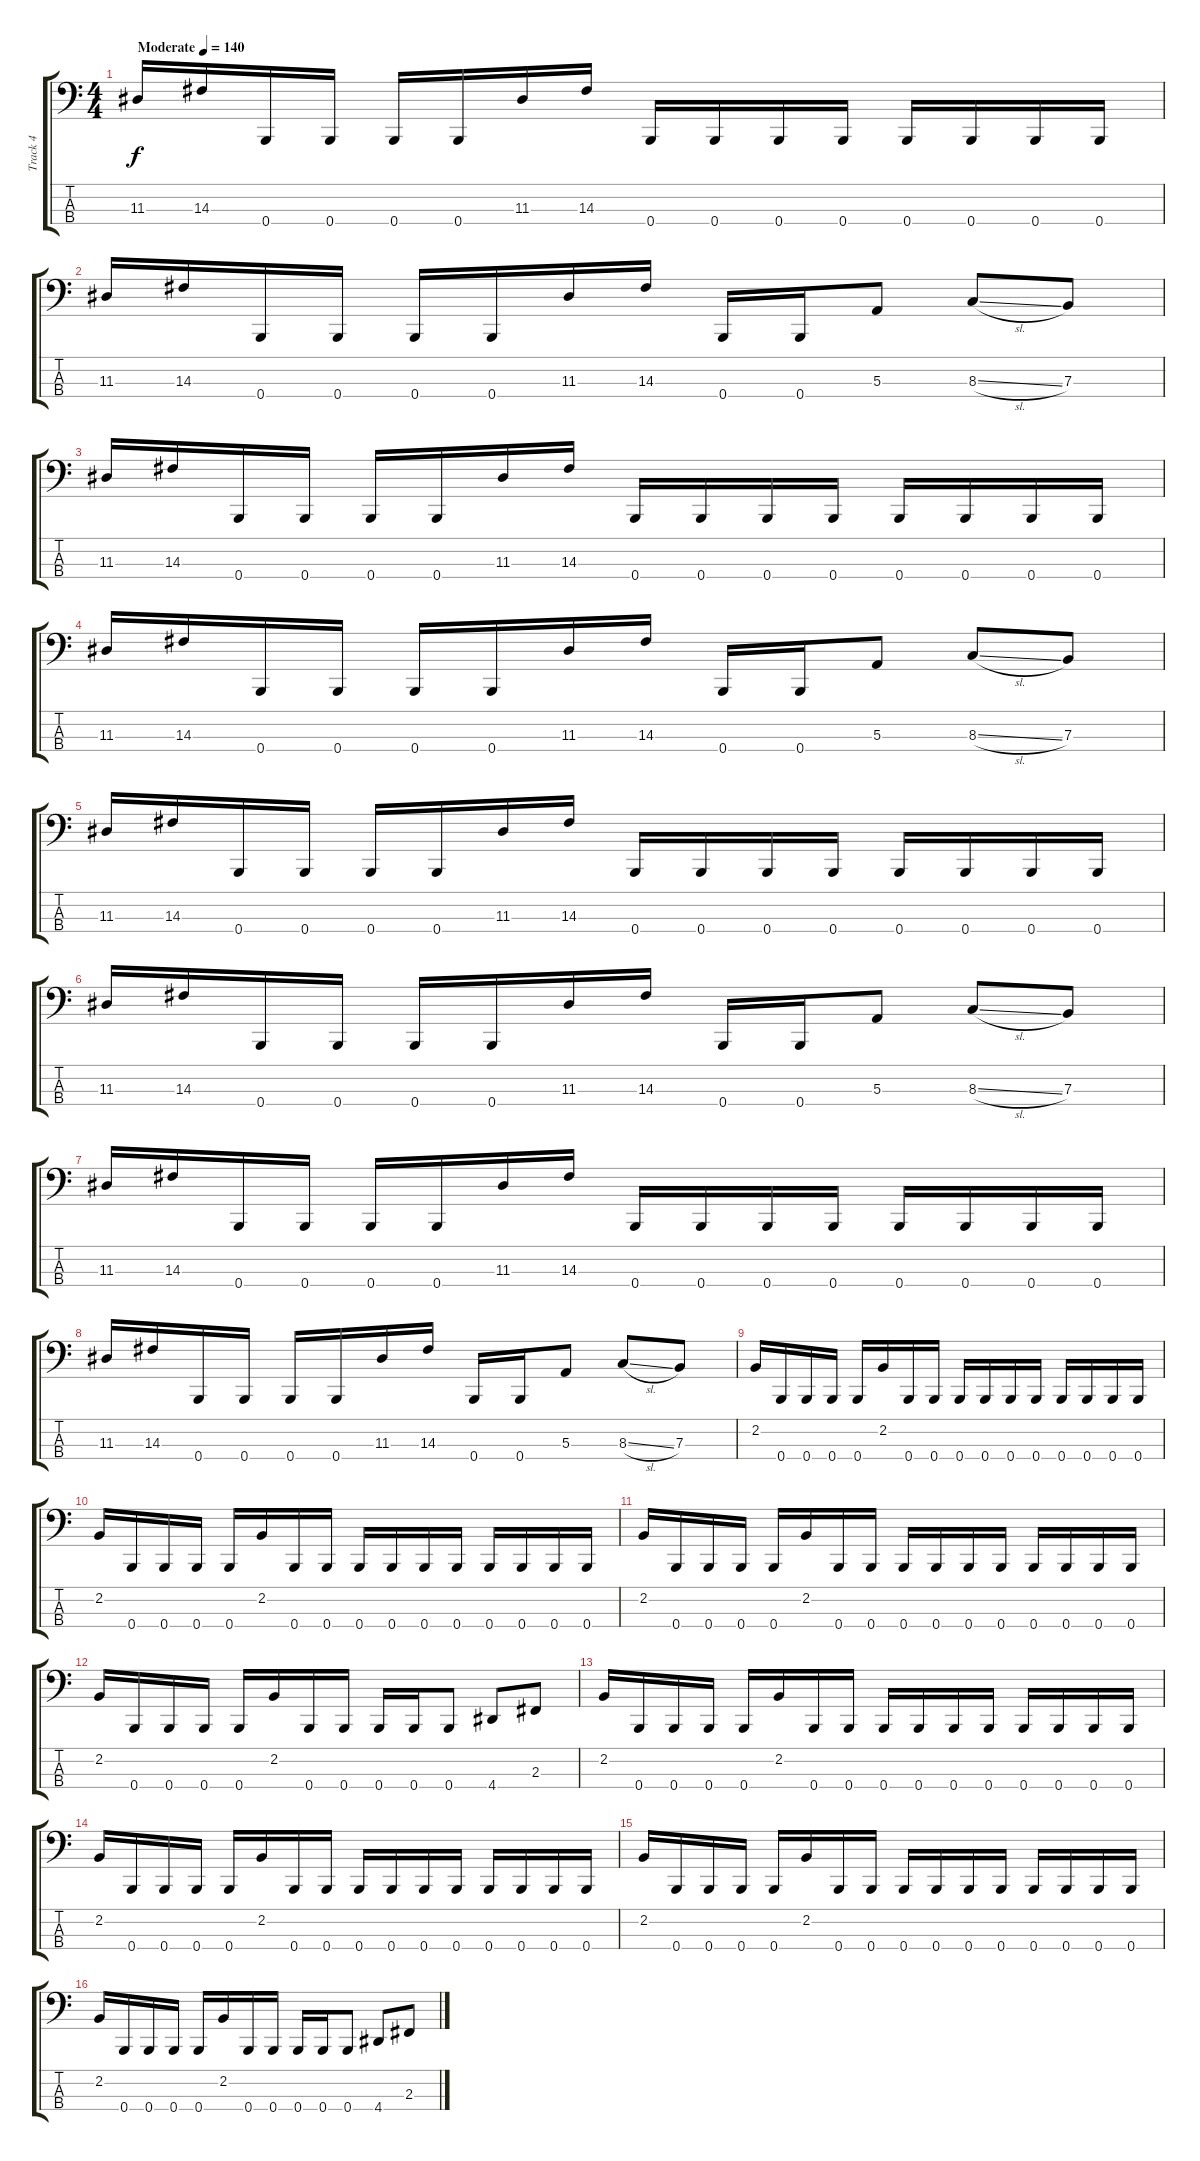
\track ("Track 4" "Track 4") {instrument electricbassfinger}
\staff {score tabs}
\tuning (D2 A1 E1 B0) {hide}
\ts (4 4)
\tempo (140 "Moderate")
\clef f4
\ks c
11.3.16{dy f instrument electricbassfinger} 14.3.16 0.4.16 0.4.16 0.4.16 0.4.16 11.3.16 14.3.16 0.4.16 0.4.16 0.4.16 0.4.16 0.4.16 0.4.16 0.4.16 0.4.16 |
11.3.16 14.3.16 0.4.16 0.4.16 0.4.16 0.4.16 11.3.16 14.3.16 0.4.16 0.4.16 5.3.8 8.3{sl}.8 7.3.8 |
11.3.16 14.3.16 0.4.16 0.4.16 0.4.16 0.4.16 11.3.16 14.3.16 0.4.16 0.4.16 0.4.16 0.4.16 0.4.16 0.4.16 0.4.16 0.4.16 |
11.3.16 14.3.16 0.4.16 0.4.16 0.4.16 0.4.16 11.3.16 14.3.16 0.4.16 0.4.16 5.3.8 8.3{sl}.8 7.3.8 |
11.3.16 14.3.16 0.4.16 0.4.16 0.4.16 0.4.16 11.3.16 14.3.16 0.4.16 0.4.16 0.4.16 0.4.16 0.4.16 0.4.16 0.4.16 0.4.16 |
11.3.16 14.3.16 0.4.16 0.4.16 0.4.16 0.4.16 11.3.16 14.3.16 0.4.16 0.4.16 5.3.8 8.3{sl}.8 7.3.8 |
11.3.16 14.3.16 0.4.16 0.4.16 0.4.16 0.4.16 11.3.16 14.3.16 0.4.16 0.4.16 0.4.16 0.4.16 0.4.16 0.4.16 0.4.16 0.4.16 |
11.3.16 14.3.16 0.4.16 0.4.16 0.4.16 0.4.16 11.3.16 14.3.16 0.4.16 0.4.16 5.3.8 8.3{sl}.8 7.3.8 |
2.2.16 0.4.16 0.4.16 0.4.16 0.4.16 2.2.16 0.4.16 0.4.16 0.4.16 0.4.16 0.4.16 0.4.16 0.4.16 0.4.16 0.4.16 0.4.16 |
2.2.16 0.4.16 0.4.16 0.4.16 0.4.16 2.2.16 0.4.16 0.4.16 0.4.16 0.4.16 0.4.16 0.4.16 0.4.16 0.4.16 0.4.16 0.4.16 |
2.2.16 0.4.16 0.4.16 0.4.16 0.4.16 2.2.16 0.4.16 0.4.16 0.4.16 0.4.16 0.4.16 0.4.16 0.4.16 0.4.16 0.4.16 0.4.16 |
2.2.16 0.4.16 0.4.16 0.4.16 0.4.16 2.2.16 0.4.16 0.4.16 0.4.16 0.4.16 0.4.8 4.4.8 2.3.8 |
2.2.16 0.4.16 0.4.16 0.4.16 0.4.16 2.2.16 0.4.16 0.4.16 0.4.16 0.4.16 0.4.16 0.4.16 0.4.16 0.4.16 0.4.16 0.4.16 |
2.2.16 0.4.16 0.4.16 0.4.16 0.4.16 2.2.16 0.4.16 0.4.16 0.4.16 0.4.16 0.4.16 0.4.16 0.4.16 0.4.16 0.4.16 0.4.16 |
2.2.16 0.4.16 0.4.16 0.4.16 0.4.16 2.2.16 0.4.16 0.4.16 0.4.16 0.4.16 0.4.16 0.4.16 0.4.16 0.4.16 0.4.16 0.4.16 |
2.2.16 0.4.16 0.4.16 0.4.16 0.4.16 2.2.16 0.4.16 0.4.16 0.4.16 0.4.16 0.4.8 4.4.8 2.3.8
